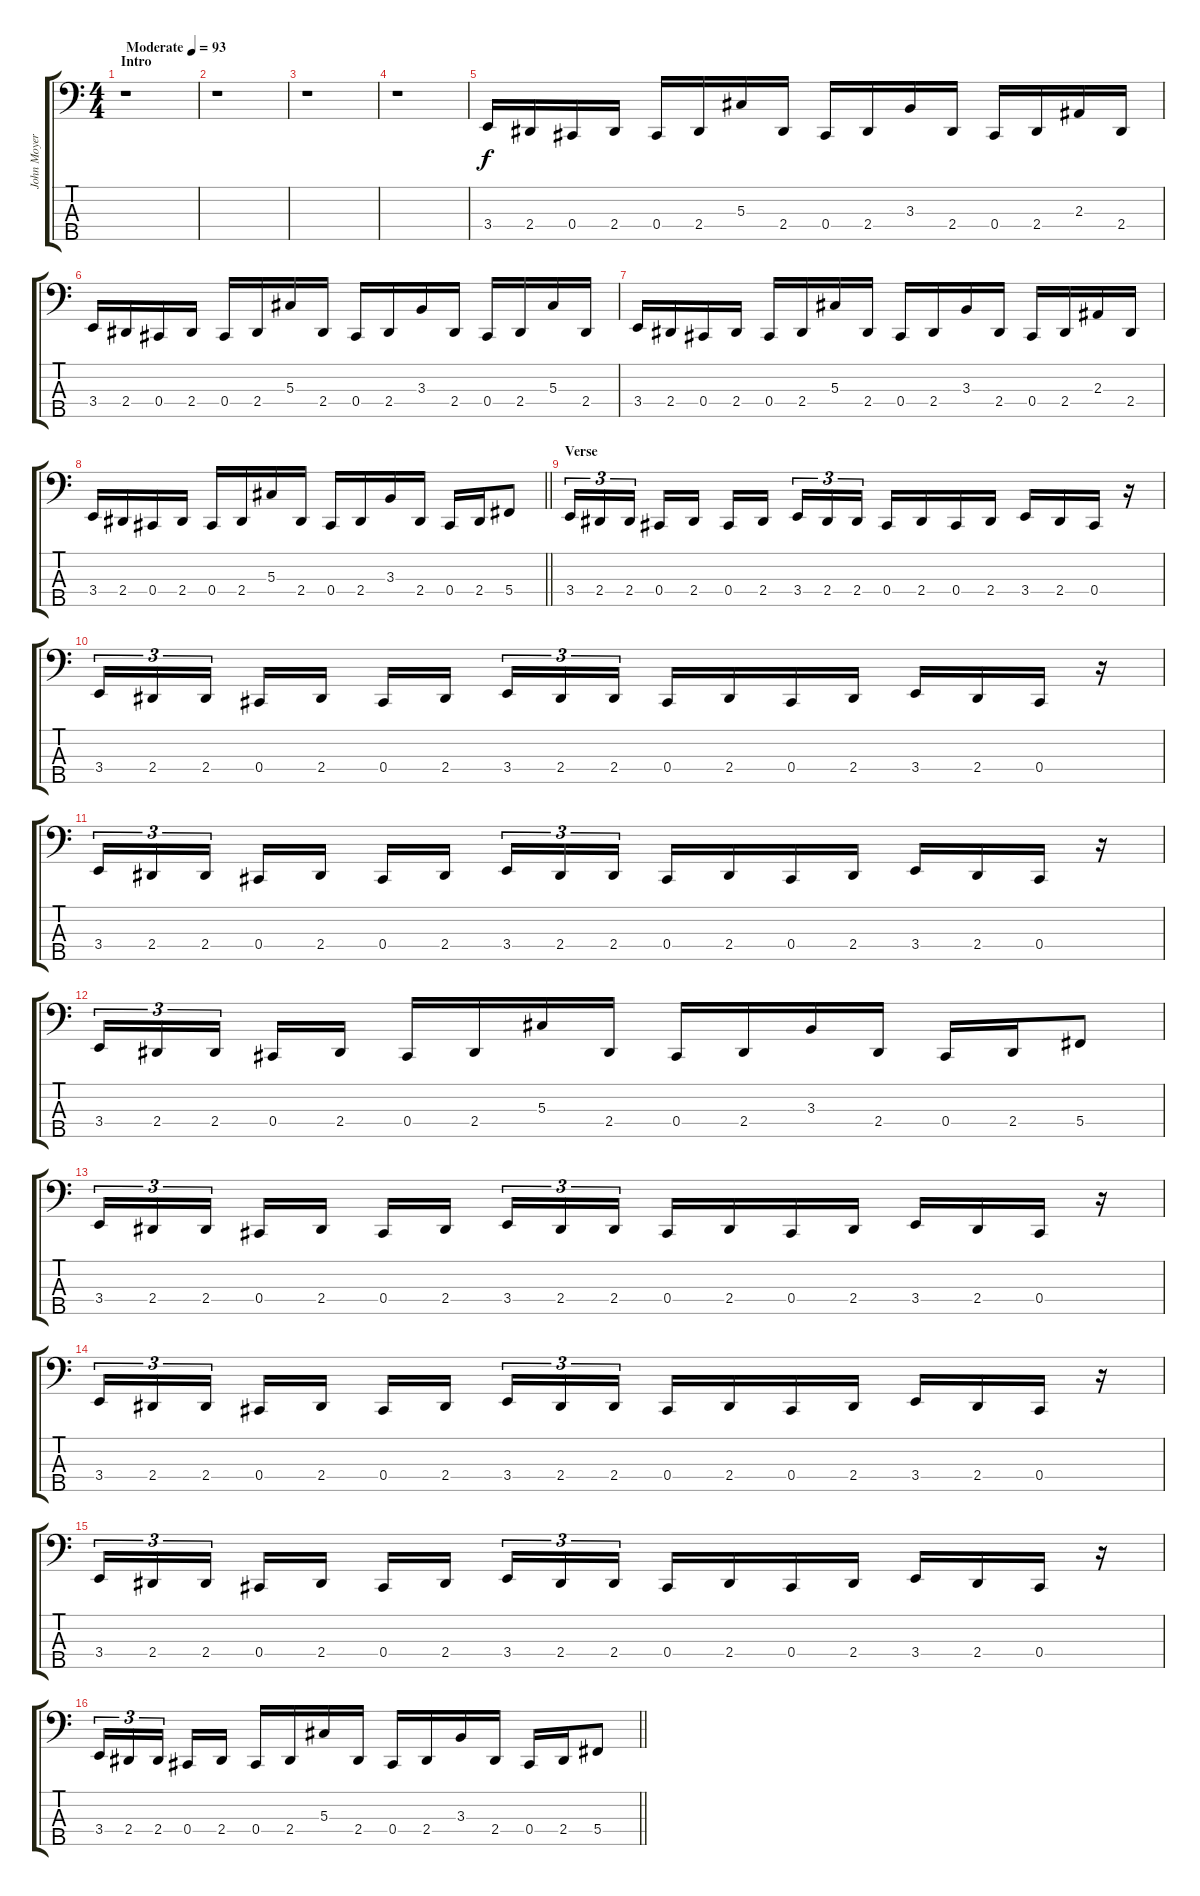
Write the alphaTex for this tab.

\track ("John Moyer" "John Moyer") {instrument electricbasspick}
\staff {score tabs}
\tuning (Gb2 Db2 Ab1 Db1 Bb0) {hide}
\ts (4 4)
\section ("" "Intro")
\tempo (93 "Moderate")
\clef f4
\ks c
r.1{dy f instrument electricbasspick} |
r.1 |
r.1 |
r.1 |
3.4.16 2.4.16 0.4.16 2.4.16 0.4.16 2.4.16 5.3.16 2.4.16 0.4.16 2.4.16 3.3.16 2.4.16 0.4.16 2.4.16 2.3.16 2.4.16 |
3.4.16 2.4.16 0.4.16 2.4.16 0.4.16 2.4.16 5.3.16 2.4.16 0.4.16 2.4.16 3.3.16 2.4.16 0.4.16 2.4.16 5.3.16 2.4.16 |
3.4.16 2.4.16 0.4.16 2.4.16 0.4.16 2.4.16 5.3.16 2.4.16 0.4.16 2.4.16 3.3.16 2.4.16 0.4.16 2.4.16 2.3.16 2.4.16 |
\barLineRight lightlight
3.4.16 2.4.16 0.4.16 2.4.16 0.4.16 2.4.16 5.3.16 2.4.16 0.4.16 2.4.16 3.3.16 2.4.16 0.4.16 2.4.16 5.4.8 |
\section ("" "Verse")
3.4.16{tu (3 2)} 2.4.16{tu (3 2)} 2.4.16{tu (3 2) beam splitsecondary} 0.4.16 2.4.16 0.4.16 2.4.16{beam splitsecondary} 3.4.16{tu (3 2)} 2.4.16{tu (3 2)} 2.4.16{tu (3 2)} 0.4.16 2.4.16 0.4.16 2.4.16 3.4.16 2.4.16 0.4.16 r.16 |
3.4.16{tu (3 2)} 2.4.16{tu (3 2)} 2.4.16{tu (3 2) beam splitsecondary} 0.4.16 2.4.16 0.4.16 2.4.16{beam splitsecondary} 3.4.16{tu (3 2)} 2.4.16{tu (3 2)} 2.4.16{tu (3 2)} 0.4.16 2.4.16 0.4.16 2.4.16 3.4.16 2.4.16 0.4.16 r.16 |
3.4.16{tu (3 2)} 2.4.16{tu (3 2)} 2.4.16{tu (3 2) beam splitsecondary} 0.4.16 2.4.16 0.4.16 2.4.16{beam splitsecondary} 3.4.16{tu (3 2)} 2.4.16{tu (3 2)} 2.4.16{tu (3 2)} 0.4.16 2.4.16 0.4.16 2.4.16 3.4.16 2.4.16 0.4.16 r.16 |
3.4.16{tu (3 2)} 2.4.16{tu (3 2)} 2.4.16{tu (3 2) beam splitsecondary} 0.4.16 2.4.16 0.4.16 2.4.16 5.3.16 2.4.16 0.4.16 2.4.16 3.3.16 2.4.16 0.4.16 2.4.16 5.4.8 |
3.4.16{tu (3 2)} 2.4.16{tu (3 2)} 2.4.16{tu (3 2) beam splitsecondary} 0.4.16 2.4.16 0.4.16 2.4.16{beam splitsecondary} 3.4.16{tu (3 2)} 2.4.16{tu (3 2)} 2.4.16{tu (3 2)} 0.4.16 2.4.16 0.4.16 2.4.16 3.4.16 2.4.16 0.4.16 r.16 |
3.4.16{tu (3 2)} 2.4.16{tu (3 2)} 2.4.16{tu (3 2) beam splitsecondary} 0.4.16 2.4.16 0.4.16 2.4.16{beam splitsecondary} 3.4.16{tu (3 2)} 2.4.16{tu (3 2)} 2.4.16{tu (3 2)} 0.4.16 2.4.16 0.4.16 2.4.16 3.4.16 2.4.16 0.4.16 r.16 |
3.4.16{tu (3 2)} 2.4.16{tu (3 2)} 2.4.16{tu (3 2) beam splitsecondary} 0.4.16 2.4.16 0.4.16 2.4.16{beam splitsecondary} 3.4.16{tu (3 2)} 2.4.16{tu (3 2)} 2.4.16{tu (3 2)} 0.4.16 2.4.16 0.4.16 2.4.16 3.4.16 2.4.16 0.4.16 r.16 |
\barLineRight lightlight
3.4.16{tu (3 2)} 2.4.16{tu (3 2)} 2.4.16{tu (3 2) beam splitsecondary} 0.4.16 2.4.16 0.4.16 2.4.16 5.3.16 2.4.16 0.4.16 2.4.16 3.3.16 2.4.16 0.4.16 2.4.16 5.4.8
